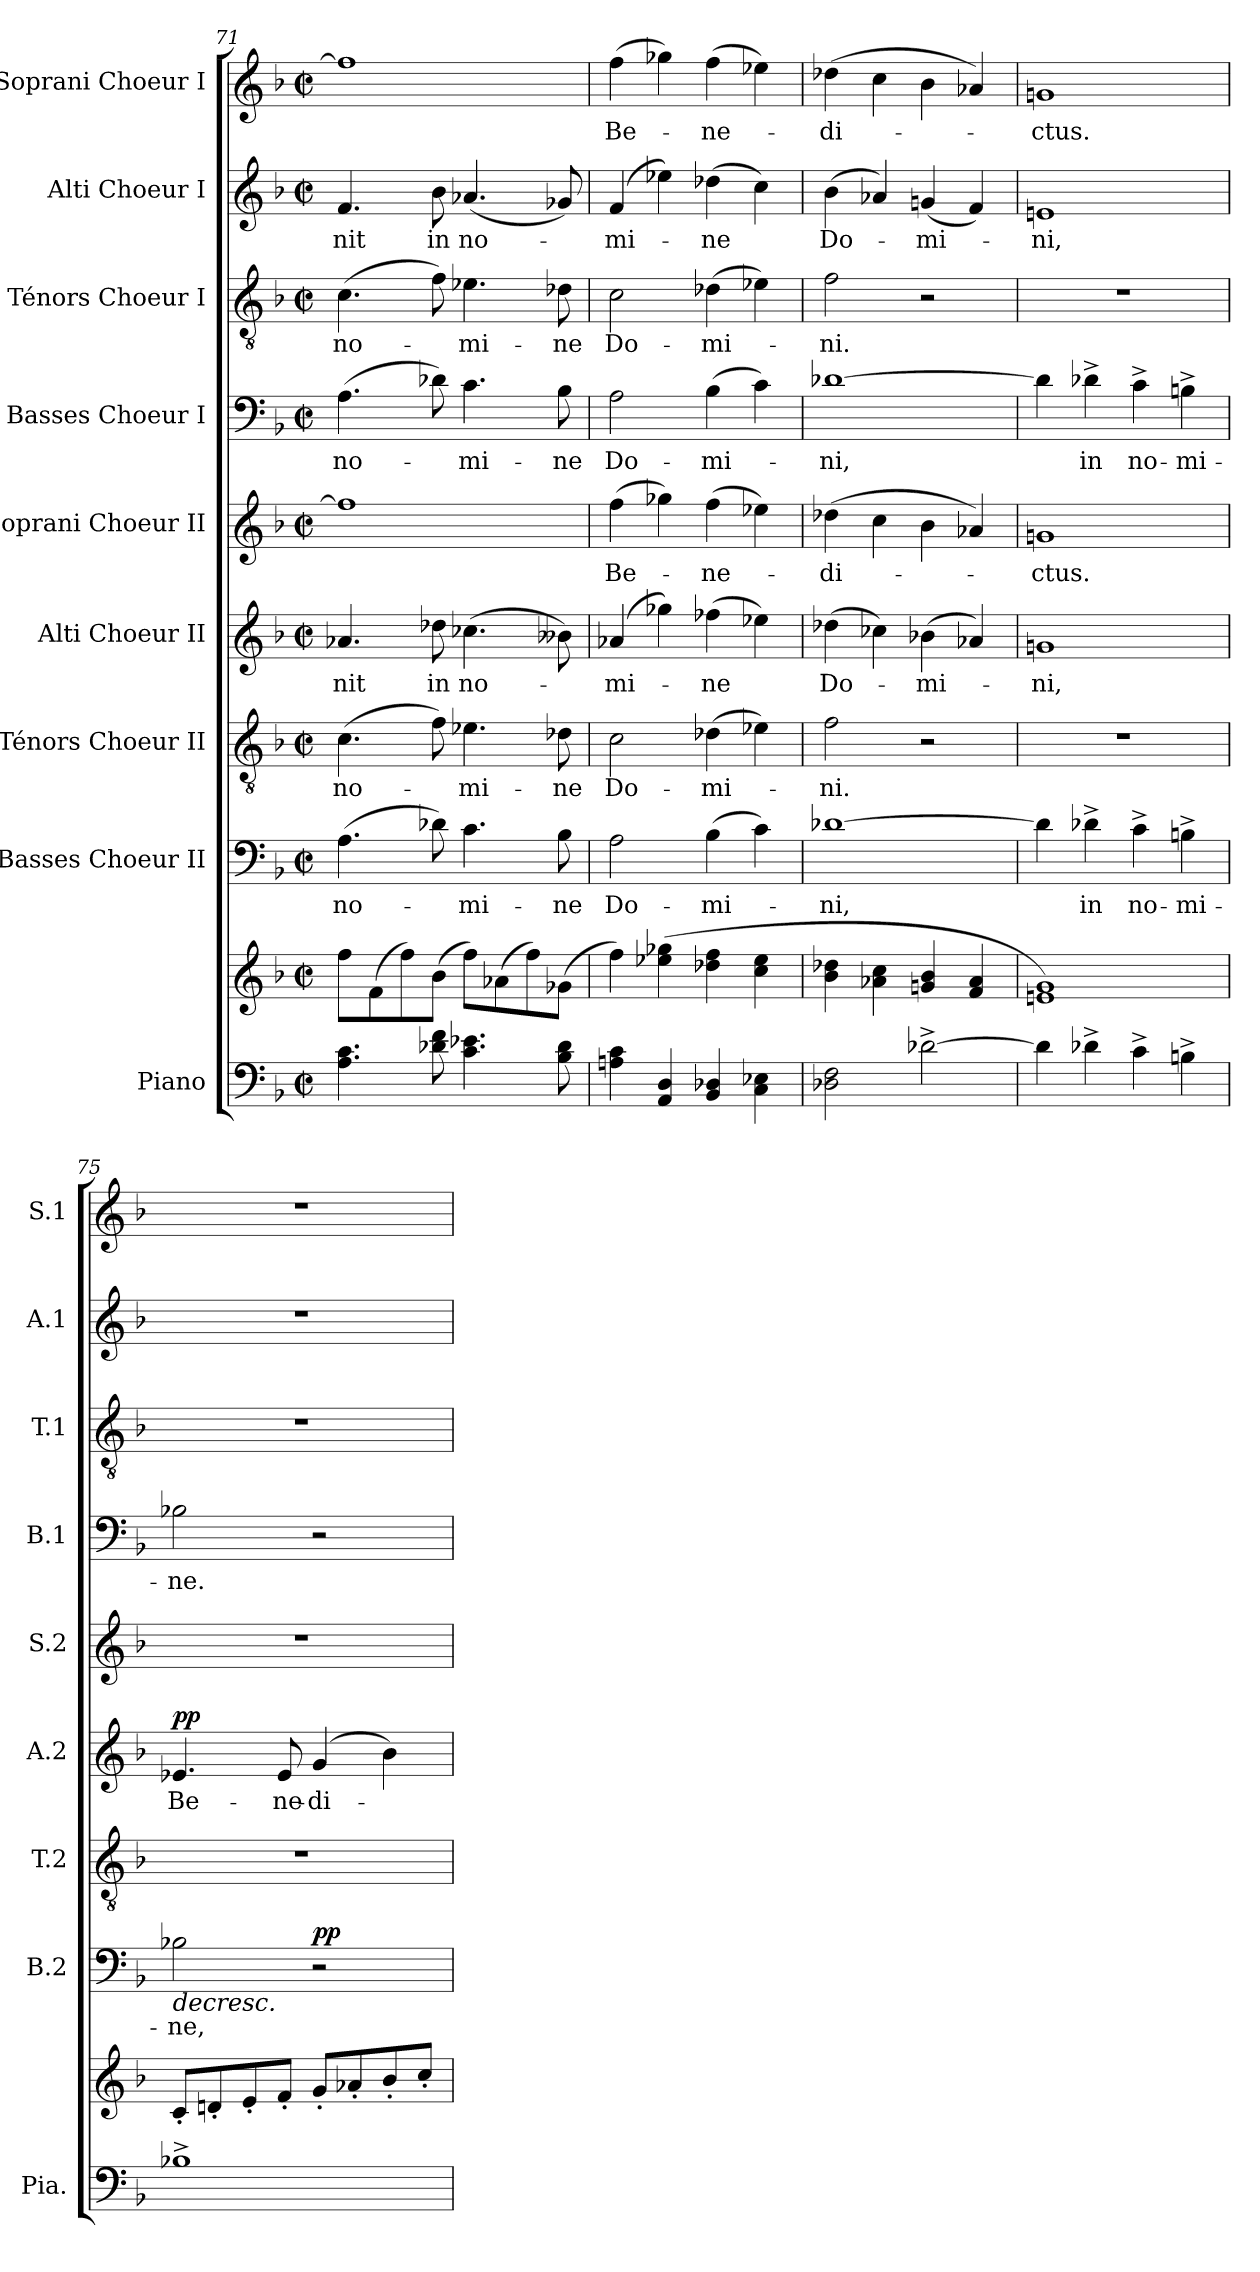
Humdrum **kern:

**kern	**kern	**kern	**text	**dynam	**kern	**text	**kern	**text	**dynam	**kern	**text	**kern	**text	**kern	**text	**kern	**text	**kern	**text
*part9	*part9	*part8	*part8	*part8	*part7	*part7	*part6	*part6	*part6	*part5	*part5	*part4	*part4	*part3	*part3	*part2	*part2	*part1	*part1
*staff10	*staff9	*staff8	*staff8	*staff8	*staff7	*staff7	*staff6	*staff6	*staff6	*staff5	*staff5	*staff4	*staff4	*staff3	*staff3	*staff2	*staff2	*staff1	*staff1
*I"Piano	*	*I"Basses Choeur II	*	*	*I"Ténors Choeur II	*	*I"Alti Choeur II	*	*	*I"Soprani Choeur II	*	*I"Basses Choeur I	*	*I"Ténors Choeur I	*	*I"Alti Choeur I	*	*I"Soprani Choeur I	*
*I'Pia.	*	*I'B.2	*	*	*I'T.2	*	*I'A.2	*	*	*I'S.2	*	*I'B.1	*	*I'T.1	*	*I'A.1	*	*I'S.1	*
*clefF4	*clefG2	*clefF4	*	*	*clefGv2	*	*clefG2	*	*	*clefG2	*	*clefF4	*	*clefGv2	*	*clefG2	*	*clefG2	*
*	*	*	*	*	*	*	*ITrd2c3	*	*	*	*	*	*	*	*	*	*	*	*
*k[b-]	*k[b-]	*k[b-]	*	*	*k[b-]	*	*k[f#c#]	*	*	*k[b-]	*	*k[b-]	*	*k[b-]	*	*k[b-]	*	*k[b-]	*
*M2/2	*M2/2	*M2/2	*	*	*M2/2	*	*M2/2	*	*	*M2/2	*	*M2/2	*	*M2/2	*	*M2/2	*	*M2/2	*
*met(c|)	*met(c|)	*met(c|)	*	*	*met(c|)	*	*met(c|)	*	*	*met(c|)	*	*met(c|)	*	*met(c|)	*	*met(c|)	*	*met(c|)	*
=71	=71	=71	=71	=71	=71	=71	=71	=71	=71	=71	=71	=71	=71	=71	=71	=71	=71	=71	=71
4.A\ 4.c\	8ff\L	(4.A\	no-	.	(4.c\	no-	4.fni/	-nit	.	1ff]	.	(4.A\	no-	(4.c\	no-	4.fi/	-nit	1ff]	.
.	(8f\	.	.	.	.	.	.	.	.	.	.	.	.	.	.	.	.	.	.
.	8ff\)	.	.	.	.	.	.	.	.	.	.	.	.	.	.	.	.	.	.
8d-X\ 8f\	(8b-\J	8d-X\)	.	.	8f\)	.	8b-Xi\	in	.	.	.	8d-X\)	.	8f\)	.	8b-i\	in	.	.
4.c\ 4.e-X\	8ff\L)	4.c\	-mi-	.	4.e-X\	-mi-	(4.a-Xi\	no-	.	.	.	4.c\	-mi-	4.e-X\	-mi-	(4.a-Xi/	no-	.	.
.	(8a-X\	.	.	.	.	.	.	.	.	.	.	.	.	.	.	.	.	.	.
.	8ff\)	.	.	.	.	.	.	.	.	.	.	.	.	.	.	.	.	.	.
8B-\ 8d-\	(8g-X\J	8B-\	-ne	.	8d-X\	-ne	8g-Xi\)	.	.	.	.	8B-\	-ne	8d-X\	-ne	8g-Xi/)	.	.	.
!!LO:PB:g=z
=72	=72	=72	=72	=72	=72	=72	=72	=72	=72	=72	=72	=72	=72	=72	=72	=72	=72	=72	=72
4An\ 4c\	4ff\)	2A\	Do-	.	2c\	Do-	(4fni/	-mi-	.	(4ff\	Be-	2A\	Do-	2c\	Do-	(4fi/	-mi-	(4ff\	Be-
4AA/ 4D/	(4ee-X\ 4gg-X\	.	.	.	.	.	4ee-Xi\)	.	.	4gg-X\)	.	.	.	.	.	4ee-Xi\)	.	4gg-X\)	.
4BB-/ 4D-X/	4dd-X\ 4ff\	(4B-\	-mi-	.	(4d-X\	-mi-	(4dd-Xi\	-ne	.	(4ff\	-ne-	(4B-\	-mi-	(4d-X\	-mi-	(4dd-Xi\	-ne	(4ff\	-ne-
4C\ 4E-X\	4cc\ 4ee-\	4c\)	.	.	4e-X\)	.	4ccni\)	.	.	4ee-X\)	.	4c\)	.	4e-X\)	.	4cci\)	.	4ee-X\)	.
=73	=73	=73	=73	=73	=73	=73	=73	=73	=73	=73	=73	=73	=73	=73	=73	=73	=73	=73	=73
2D-X\ 2F\	4b-\ 4dd-X\	[1d-X	-ni,	.	2f\	-ni.	(4b-Xi\	Do-	.	(4dd-X\	-di-	[1d-X	-ni,	2f\	-ni.	(4b-i\	Do-	(4dd-X\	-di-
.	4a-X\ 4cc\	.	.	.	.	.	4a-Xi\)	.	.	4cc\	.	.	.	.	.	4a-Xi/)	.	4cc\	.
[2d-X^\	4gn/ 4b-/	.	.	.	2r	.	(4gni\	-mi-	.	4b-\	.	.	.	2r	.	(4gni/	-mi-	4b-\	.
.	4f/ 4a-/	.	.	.	.	.	4fni/)	.	.	4a-X/)	.	.	.	.	.	4fi/)	.	4a-X/)	.
=74	=74	=74	=74	=74	=74	=74	=74	=74	=74	=74	=74	=74	=74	=74	=74	=74	=74	=74	=74
4d-\]	1en 1g)	4d-\]	.	.	1r	.	1eni	-ni,	.	1gn	-ctus.	4d-\]	.	1r	.	1eni	-ni,	1gn	-ctus.
4d-X^\	.	4d-X^\	in	.	.	.	.	.	.	.	.	4d-X^\	in	.	.	.	.	.	.
4c^\	.	4c^\	no-	.	.	.	.	.	.	.	.	4c^\	no-	.	.	.	.	.	.
4Bn^\	.	4Bn^\	-mi-	.	.	.	.	.	.	.	.	4Bn^\	-mi-	.	.	.	.	.	.
=75	=75	=75	=75	=75	=75	=75	=75	=75	=75	=75	=75	=75	=75	=75	=75	=75	=75	=75	=75
!	!	!	!	!LO:HP:b	!	!	!	!	!LO:DY:a	!	!	!	!	!	!	!	!	!	!
1B-X^	8c'/L	2B-X\	-ne,	>	1r	.	4.cni/	Be-	pp	1r	.	2B-X\	-ne.	1r	.	1r	.	1r	.
.	8dn'/	.	.	.	.	.	.	.	.	.	.	.	.	.	.	.	.	.	.
.	8e'/	.	.	.	.	.	.	.	.	.	.	.	.	.	.	.	.	.	.
.	8f'/J	.	.	.	.	.	8ci/	-ne-	.	.	.	.	.	.	.	.	.	.	.
!	!	!	!	!LO:DY:a	!	!	!	!	!	!	!	!	!	!	!	!	!	!	!
.	8g'/L	2r	.	pp	.	.	(4ei/	-di-	.	.	.	2r	.	.	.	.	.	.	.
.	8a-X'/	.	.	.	.	.	.	.	.	.	.	.	.	.	.	.	.	.	.
.	8b-'/	.	.	.	.	.	4gi\)	.	.	.	.	.	.	.	.	.	.	.	.
.	8cc'/J	.	.	.	.	.	.	.	.	.	.	.	.	.	.	.	.	.	.
.	.	.	.	]	.	.	.	.	.	.	.	.	.	.	.	.	.	.	.
=	=	=	=	=	=	=	=	=	=	=	=	=	=	=	=	=	=	=	=
*-	*-	*-	*-	*-	*-	*-	*-	*-	*-	*-	*-	*-	*-	*-	*-	*-	*-	*-	*-
